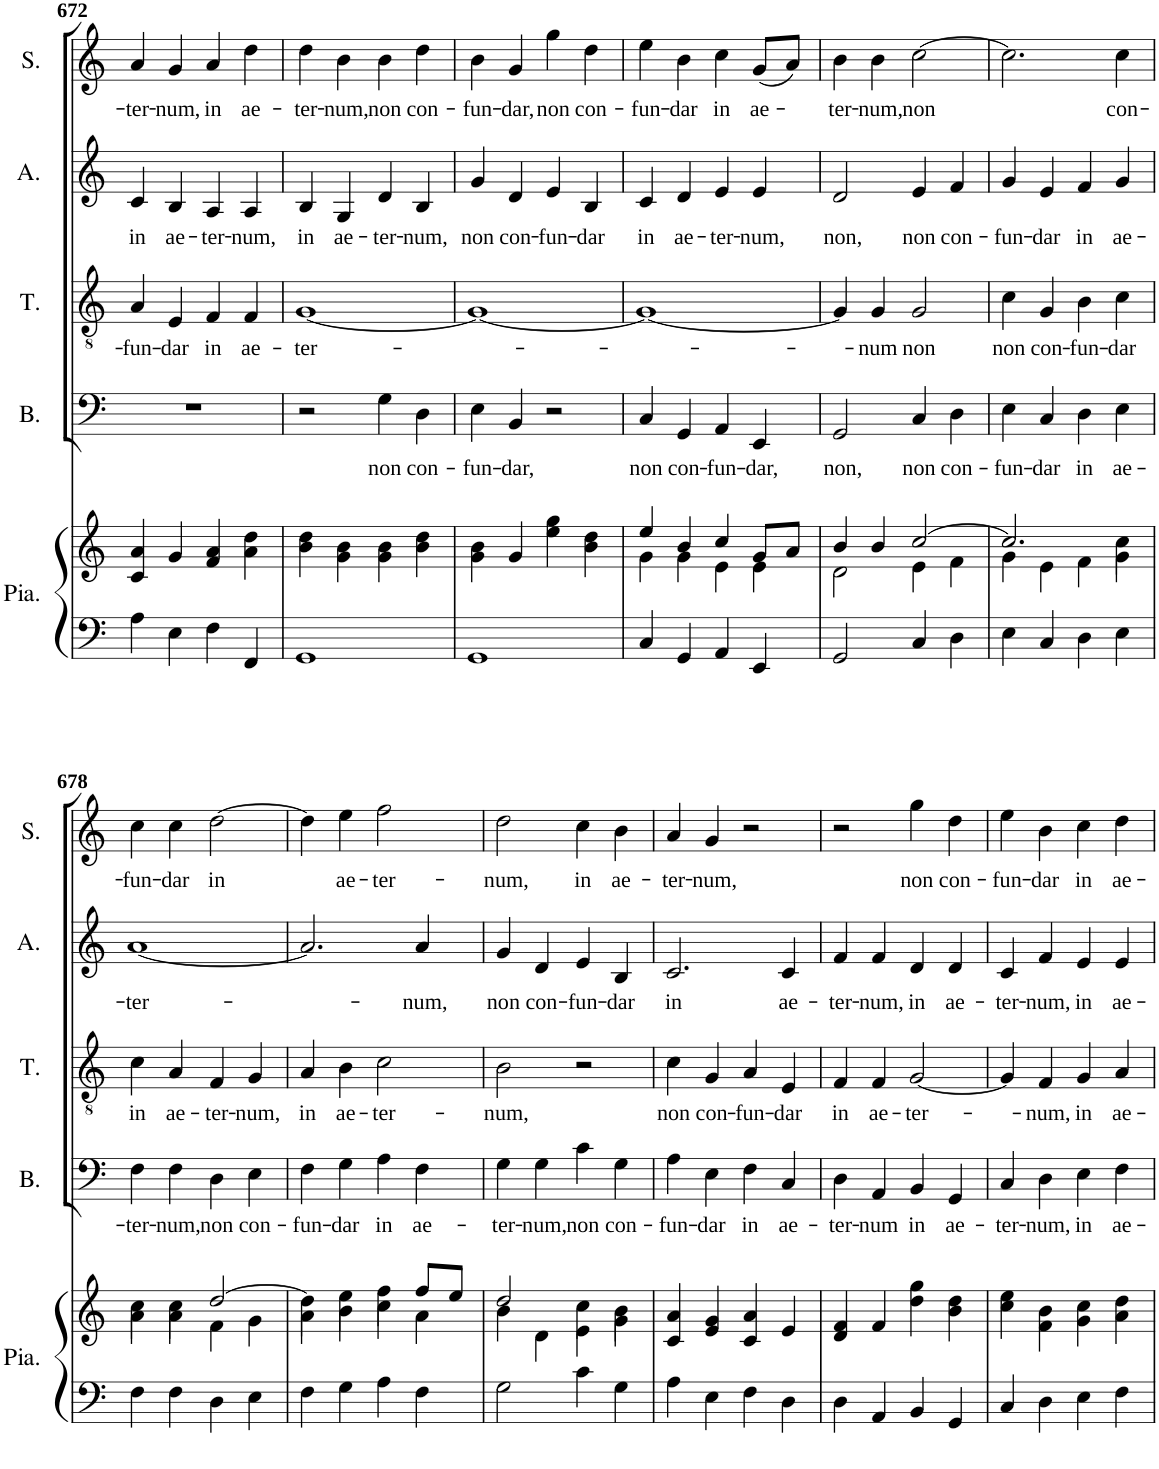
**kern	**kern	**kern	**text	**kern	**text	**kern	**text	**kern	**text
*part5	*part5	*part4	*part4	*part3	*part3	*part2	*part2	*part1	*part1
*staff6	*staff5	*staff4	*staff4	*staff3	*staff3	*staff2	*staff2	*staff1	*staff1
*I"Piano	*	*I"Basse	*	*I"Ténor	*	*I"Alto	*	*I"Soprano	*
*I'Pia.	*	*I'B.	*	*I'T.	*	*I'A.	*	*I'S.	*
!!LO:PB:g=z
*clefF4	*clefG2	*clefF4	*	*clefGv2	*	*clefG2	*	*clefG2	*
*k[]	*k[]	*k[]	*	*k[]	*	*k[]	*	*k[]	*
*M2/2	*M2/2	*M2/2	*	*M2/2	*	*M2/2	*	*M2/2	*
=672	=672	=672	=672	=672	=672	=672	=672	=672	=672
!	!	!	!	!	!LO:LY:b	!	!LO:LY:b	!	!LO:LY:b
4A\	4c/ 4a/	1r	.	4A/	fun-	4c/	in	4a/	ter-
!	!	!	!	!	!LO:LY:b	!	!LO:LY:b	!	!LO:LY:b
4E\	4g/	.	.	4E/	dar	4B/	ae-	4g/	num,
!	!	!	!	!	!LO:LY:b	!	!LO:LY:b	!	!LO:LY:b
4F\	4f/ 4a/	.	.	4F/	in	4A/	ter-	4a/	in
!	!	!	!	!	!LO:LY:b	!	!LO:LY:b	!	!LO:LY:b
4FF/	4a\ 4dd\	.	.	4F/	ae-	4A/	num,	4dd\	ae-
=673	=673	=673	=673	=673	=673	=673	=673	=673	=673
!	!	!	!	!	!LO:LY:b	!	!LO:LY:b	!	!LO:LY:b
1GG	4b\ 4dd\	2r	.	[1G	ter-	4B/	in	4dd\	ter-
!	!	!	!	!	!	!	!LO:LY:b	!	!LO:LY:b
.	4g\ 4b\	.	.	.	.	4G/	ae-	4b\	num,
!	!	!	!LO:LY:b	!	!	!	!LO:LY:b	!	!LO:LY:b
.	4g\ 4b\	4G\	non	.	.	4d/	ter-	4b\	non
!	!	!	!LO:LY:b	!	!	!	!LO:LY:b	!	!LO:LY:b
.	4b\ 4dd\	4D\	con-	.	.	4B/	num,	4dd\	con-
=674	=674	=674	=674	=674	=674	=674	=674	=674	=674
!	!	!	!LO:LY:b	!	!	!	!LO:LY:b	!	!LO:LY:b
1GG	4g\ 4b\	4E\	fun-	1G_	.	4g/	non	4b\	fun-
!	!	!	!LO:LY:b	!	!	!	!LO:LY:b	!	!LO:LY:b
.	4g/	4BB/	dar,	.	.	4d/	con-	4g/	dar,
!	!	!	!	!	!	!	!LO:LY:b	!	!LO:LY:b
.	4ee\ 4gg\	2r	.	.	.	4e/	fun-	4gg\	non
!	!	!	!	!	!	!	!LO:LY:b	!	!LO:LY:b
.	4b\ 4dd\	.	.	.	.	4B/	dar	4dd\	con-
=675	=675	=675	=675	=675	=675	=675	=675	=675	=675
*	*^	*	*	*	*	*	*	*	*
!	!	!	!	!LO:LY:b	!	!	!	!LO:LY:b	!	!LO:LY:b
4C/	4ee/	4g\	4C/	non	1G_	.	4c/	in	4ee\	fun-
!	!	!	!	!LO:LY:b	!	!	!	!LO:LY:b	!	!LO:LY:b
4GG/	4b/	4g\	4GG/	con-	.	.	4d/	ae-	4b\	dar
!	!	!	!	!LO:LY:b	!	!	!	!LO:LY:b	!	!LO:LY:b
4AA/	4cc/	4e\	4AA/	fun-	.	.	4e/	ter-	4cc\	in
!	!	!	!	!LO:LY:b	!	!	!	!LO:LY:b	!	!LO:LY:b
4EE/	8g/L	4e\	4EE/	dar,	.	.	4e/	num,	(<8g/L	ae-
.	8a/J	.	.	.	.	.	.	.	8a/J)	.
=676	=676	=676	=676	=676	=676	=676	=676	=676	=676	=676
!	!	!	!	!LO:LY:b	!	!	!	!LO:LY:b	!	!LO:LY:b
2GG/	4b/	2d\	2GG/	non,	4G/]	.	2d/	non,	4b\	ter-
!	!	!	!	!	!	!LO:LY:b	!	!	!	!LO:LY:b
.	4b/	.	.	.	4G/	num	.	.	4b\	num,
!	!	!	!	!LO:LY:b	!	!LO:LY:b	!	!LO:LY:b	!	!LO:LY:b
4C/	[2cc/	4e\	4C/	non	2G/	non	4e/	non	[2cc\	non
!	!	!	!	!LO:LY:b	!	!	!	!LO:LY:b	!	!
4D\	.	4f\	4D\	con-	.	.	4f/	con-	.	.
=677	=677	=677	=677	=677	=677	=677	=677	=677	=677	=677
!	!	!	!	!LO:LY:b	!	!LO:LY:b	!	!LO:LY:b	!	!
4E\	2.cc/]	4g\	4E\	fun-	4c\	non	4g/	fun-	2.cc\]	.
!	!	!	!	!LO:LY:b	!	!LO:LY:b	!	!LO:LY:b	!	!
4C/	.	4e\	4C/	dar	4G/	con-	4e/	dar	.	.
!	!	!	!	!LO:LY:b	!	!LO:LY:b	!	!LO:LY:b	!	!
4D\	.	4f\	4D\	in	4B\	fun-	4f/	in	.	.
!	!	!	!	!LO:LY:b	!	!LO:LY:b	!	!LO:LY:b	!	!LO:LY:b
4E\	4cc\	4g\	4E\	ae-	4c\	dar	4g/	ae-	4cc\	con-
!!LO:LB:g=z
=678	=678	=678	=678	=678	=678	=678	=678	=678	=678	=678
!	!	!	!	!LO:LY:b	!	!LO:LY:b	!	!LO:LY:b	!	!LO:LY:b
4F\	4cc\	4a\	4F\	ter-	4c\	in	[1a	ter-	4cc\	fun-
!	!	!	!	!LO:LY:b	!	!LO:LY:b	!	!	!	!LO:LY:b
4F\	4cc\	4a\	4F\	num,	4A/	ae-	.	.	4cc\	dar
!	!	!	!	!LO:LY:b	!	!LO:LY:b	!	!	!	!LO:LY:b
4D\	[2dd/	4f\	4D\	non	4F/	ter-	.	.	[2dd\	in
!	!	!	!	!LO:LY:b	!	!LO:LY:b	!	!	!	!
4E\	.	4g\	4E\	con-	4G/	num,	.	.	.	.
=679	=679	=679	=679	=679	=679	=679	=679	=679	=679	=679
!	!	!	!	!LO:LY:b	!	!LO:LY:b	!	!	!	!
4F\	4dd\]	4a\	4F\	fun-	4A/	in	2.a/]	.	4dd\]	.
!	!	!	!	!LO:LY:b	!	!LO:LY:b	!	!	!	!LO:LY:b
4G\	4ee\	4b\	4G\	dar	4B\	ae-	.	.	4ee\	ae-
!	!	!	!	!LO:LY:b	!	!LO:LY:b	!	!	!	!LO:LY:b
4A\	4ff\	4cc\	4A\	in	2c\	ter-	.	.	2ff\	ter-
!	!	!	!	!LO:LY:b	!	!	!	!LO:LY:b	!	!
4F\	8ff/L	4a\	4F\	ae-	.	.	4a/	num,	.	.
.	8ee/J	.	.	.	.	.	.	.	.	.
=680	=680	=680	=680	=680	=680	=680	=680	=680	=680	=680
!	!	!	!	!LO:LY:b	!	!LO:LY:b	!	!LO:LY:b	!	!LO:LY:b
2G\	2dd/	4b\	4G\	ter-	2B\	num,	4g/	non	2dd\	num,
!	!	!	!	!LO:LY:b	!	!	!	!LO:LY:b	!	!
.	.	4d\	4G\	num,	.	.	4d/	con-	.	.
!	!	!	!	!LO:LY:b	!	!	!	!LO:LY:b	!	!LO:LY:b
4c\	4cc\	4e\	4c\	non	2r	.	4e/	fun-	4cc\	in
!	!	!	!	!LO:LY:b	!	!	!	!LO:LY:b	!	!LO:LY:b
4G\	4b\	4g\	4G\	con-	.	.	4B/	dar	4b\	ae-
=681	=681	=681	=681	=681	=681	=681	=681	=681	=681	=681
!	!	!	!	!LO:LY:b	!	!LO:LY:b	!	!LO:LY:b	!	!LO:LY:b
*	*v	*v	*	*	*	*	*	*	*	*
4A\	4c/ 4a/	4A\	fun-	4c\	non	2.c/	in	4a/	ter-
!	!	!	!LO:LY:b	!	!LO:LY:b	!	!	!	!LO:LY:b
4E\	4e/ 4g/	4E\	dar	4G/	con-	.	.	4g/	num,
!	!	!	!LO:LY:b	!	!LO:LY:b	!	!	!	!
4F\	4c/ 4a/	4F\	in	4A/	fun-	.	.	2r	.
!	!	!	!LO:LY:b	!	!LO:LY:b	!	!LO:LY:b	!	!
4D\	4e/	4C/	ae-	4E/	dar	4c/	ae-	.	.
=682	=682	=682	=682	=682	=682	=682	=682	=682	=682
!	!	!	!LO:LY:b	!	!LO:LY:b	!	!LO:LY:b	!	!
4D\	4d/ 4f/	4D\	ter-	4F/	in	4f/	ter-	2r	.
!	!	!	!LO:LY:b	!	!LO:LY:b	!	!LO:LY:b	!	!
4AA/	4f/	4AA/	num	4F/	ae-	4f/	num,	.	.
!	!	!	!LO:LY:b	!	!LO:LY:b	!	!LO:LY:b	!	!LO:LY:b
4BB/	4dd\ 4gg\	4BB/	in	[2G/	ter-	4d/	in	4gg\	non
!	!	!	!LO:LY:b	!	!	!	!LO:LY:b	!	!LO:LY:b
4GG/	4b\ 4dd\	4GG/	ae-	.	.	4d/	ae-	4dd\	con-
=683	=683	=683	=683	=683	=683	=683	=683	=683	=683
!	!	!	!LO:LY:b	!	!	!	!LO:LY:b	!	!LO:LY:b
4C/	4cc\ 4ee\	4C/	ter-	4G/]	.	4c/	ter-	4ee\	fun-
!	!	!	!LO:LY:b	!	!LO:LY:b	!	!LO:LY:b	!	!LO:LY:b
4D\	4f\ 4b\	4D\	num,	4F/	num,	4f/	num,	4b\	dar
!	!	!	!LO:LY:b	!	!LO:LY:b	!	!LO:LY:b	!	!LO:LY:b
4E\	4g\ 4cc\	4E\	in	4G/	in	4e/	in	4cc\	in
!	!	!	!LO:LY:b	!	!LO:LY:b	!	!LO:LY:b	!	!LO:LY:b
4F\	4a\ 4dd\	4F\	ae-	4A/	ae-	4e/	ae-	4dd\	ae-
=	=	=	=	=	=	=	=	=	=
*-	*-	*-	*-	*-	*-	*-	*-	*-	*-
